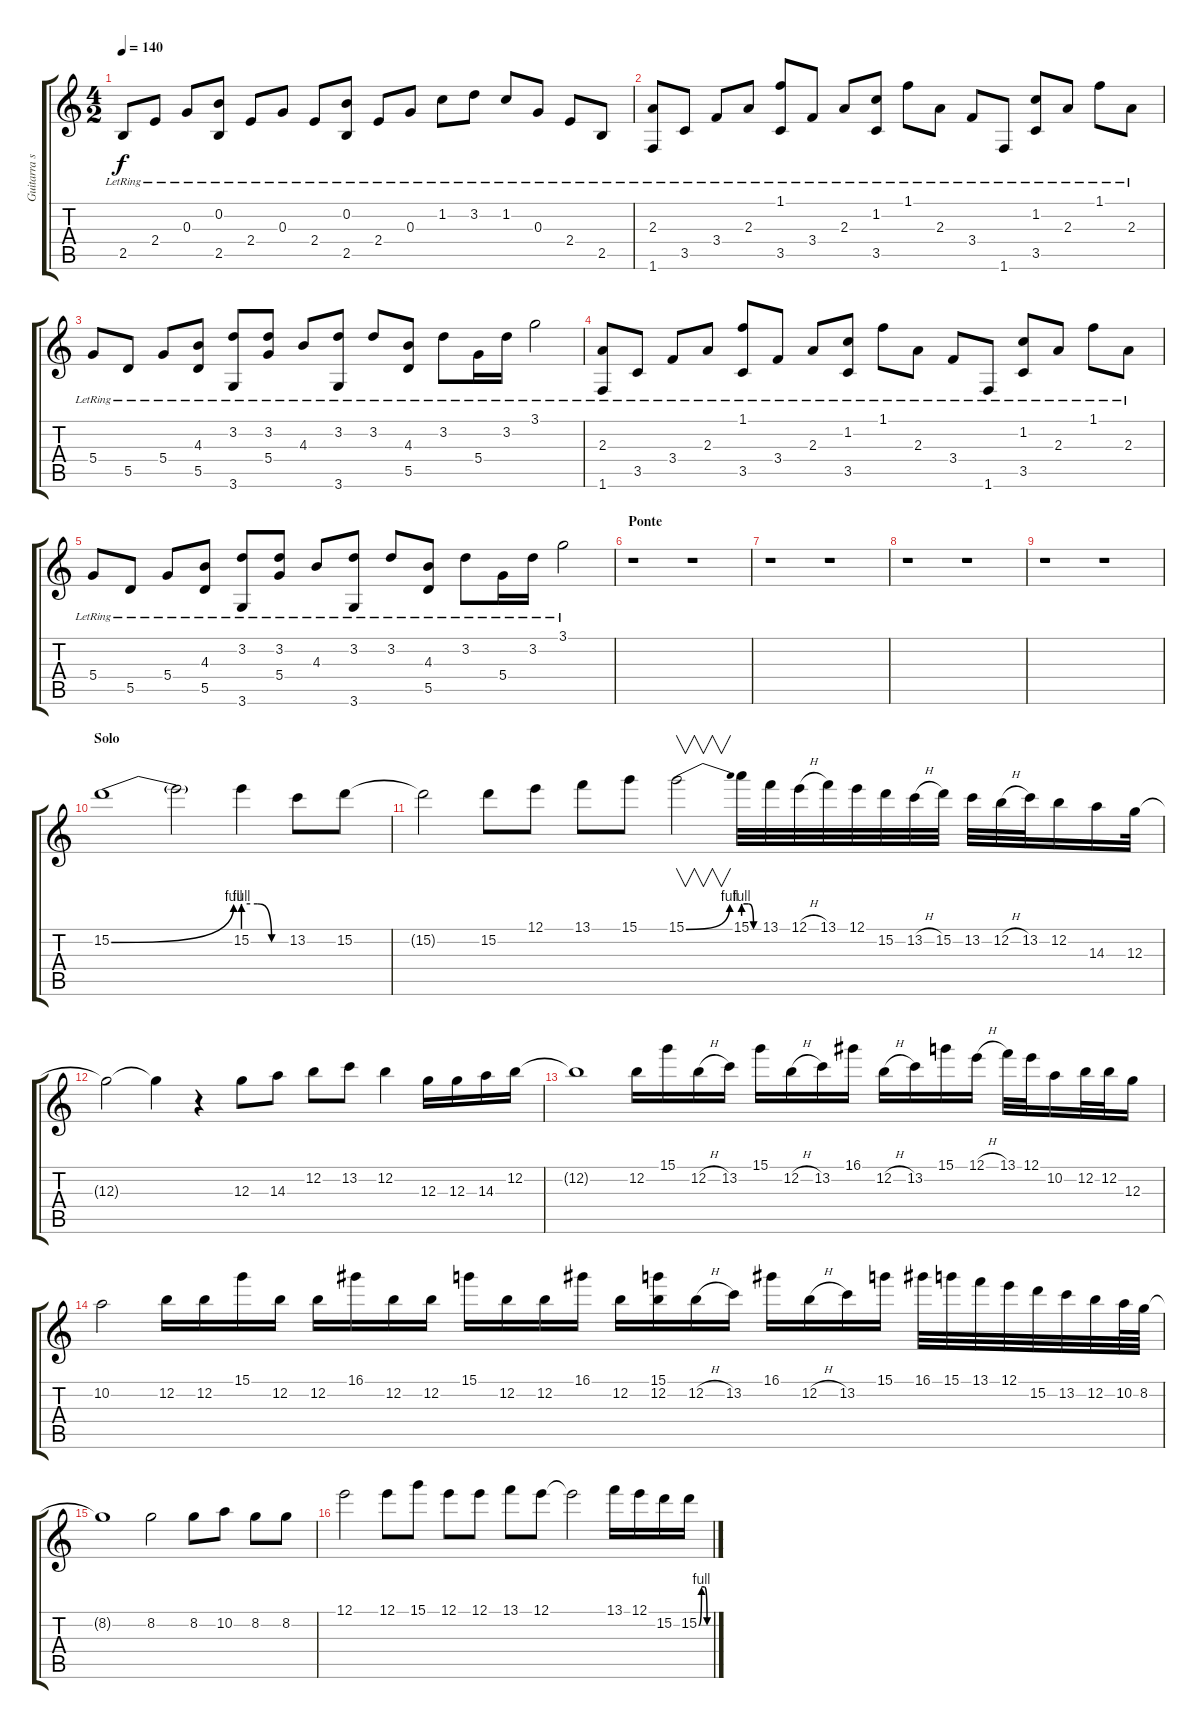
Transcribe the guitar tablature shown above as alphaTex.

\track ("Guitarra solo" "Guitarra s") {instrument electricguitarclean}
\staff {score tabs}
\tuning (E4 B3 G3 D3 A2 E2) {hide}
\ts (4 2)
\tempo 140
\clef g2
\ks c
2.5{lr}.8{dy f} 2.4{lr}.8 0.3{lr}.8 (0.2{lr} 2.5{lr}).8 2.4{lr}.8 0.3{lr}.8 2.4{lr}.8 (0.2{lr} 2.5{lr}).8 2.4{lr}.8 0.3{lr}.8 1.2{lr}.8 3.2{lr}.8 1.2{lr}.8 0.3{lr}.8 2.4{lr}.8 2.5{lr}.8 |
(2.3{lr} 1.6{lr}).8 3.5{lr}.8 3.4{lr}.8 2.3{lr}.8 (1.1{lr} 3.5{lr}).8 3.4{lr}.8 2.3{lr}.8 (1.2{lr} 3.5{lr}).8 1.1{lr}.8 2.3{lr}.8 3.4{lr}.8 1.6{lr}.8 (1.2{lr} 3.5{lr}).8 2.3{lr}.8 1.1{lr}.8 2.3{lr}.8 |
5.4{lr}.8 5.5{lr}.8 5.4{lr}.8 (4.3{lr} 5.5{lr}).8 (3.2{lr} 3.6{lr}).8 (3.2{lr} 5.4{lr}).8 4.3{lr}.8 (3.2{lr} 3.6{lr}).8 3.2{lr}.8 (4.3{lr} 5.5{lr}).8 3.2{lr}.8 5.4{lr}.16 3.2{lr}.16 3.1{lr}.2 |
(2.3{lr} 1.6{lr}).8 3.5{lr}.8 3.4{lr}.8 2.3{lr}.8 (1.1{lr} 3.5{lr}).8 3.4{lr}.8 2.3{lr}.8 (1.2{lr} 3.5{lr}).8 1.1{lr}.8 2.3{lr}.8 3.4{lr}.8 1.6{lr}.8 (1.2{lr} 3.5{lr}).8 2.3{lr}.8 1.1{lr}.8 2.3{lr}.8 |
5.4{lr}.8 5.5{lr}.8 5.4{lr}.8 (4.3{lr} 5.5{lr}).8 (3.2{lr} 3.6{lr}).8 (3.2{lr} 5.4{lr}).8 4.3{lr}.8 (3.2{lr} 3.6{lr}).8 3.2{lr}.8 (4.3{lr} 5.5{lr}).8 3.2{lr}.8 5.4{lr}.16 3.2{lr}.16 3.1{lr}.2 |
\section ("" "Ponte")
r.1 r.1 |
r.1 r.1 |
r.1 r.1 |
r.1 r.1 |
\section ("" "Solo")
15.2{be (bend 0 0 60 4)}.1{volume 16 instrument overdrivenguitar} 15.2{t}.2 15.2{be (custom 0 4 20 4 40 0 60 0)}.4 13.2.8 15.2.8 |
15.2{t}.2 15.2.8 12.1.8 13.1.8 15.1.8 15.1{be (bend 0 0 60 4)}.2{v} 15.1{be (custom 0 4 20 4 40 0 60 0)}.32 13.1.32 12.1{h}.32 13.1.32 12.1.32 15.2.32 13.2{h}.32 15.2.32 13.2.32 12.2{h}.32 13.2.32 12.2.16 14.3.16 12.3.32 |
12.3{t}.2 12.3{t}.4 r.4 12.3.8 14.3.8 12.2.8 13.2.8 12.2.4 12.3.16 12.3.16 14.3.16 12.2.16 |
12.2{t}.1 12.2.16 15.1.16 12.2{h}.16 13.2.16 15.1.16 12.2{h}.16 13.2.16 16.1.16 12.2{h}.16 13.2.16 15.1.16 12.1{h}.16 13.1.32 12.1.32 10.2.16 12.2.32 12.2.32 12.3.16 |
10.2.2 12.2.16 12.2.16 15.1.16 12.2.16 12.2.16 16.1.16 12.2.16 12.2.16 15.1.16 12.2.16 12.2.16 16.1.16 12.2.16 (15.1 12.2).16 12.2{h}.16 13.2.16 16.1.16 12.2{h}.16 13.2.16 15.1.16 16.1.32 15.1.32 13.1.32 12.1.32 15.2.32 13.2.32 12.2.32 10.2.64 8.2.64 |
8.2{t}.1 8.2.2 8.2.8 10.2.8 8.2.8 8.2.8 |
12.1.2 12.1.8 15.1.8 12.1.8 12.1.8 13.1.8 12.1.8 12.1{t}.2 13.1.16 12.1.16 15.2.16 15.2{be (custom 0 0 15 4 30 4 45 0 60 0)}.16
